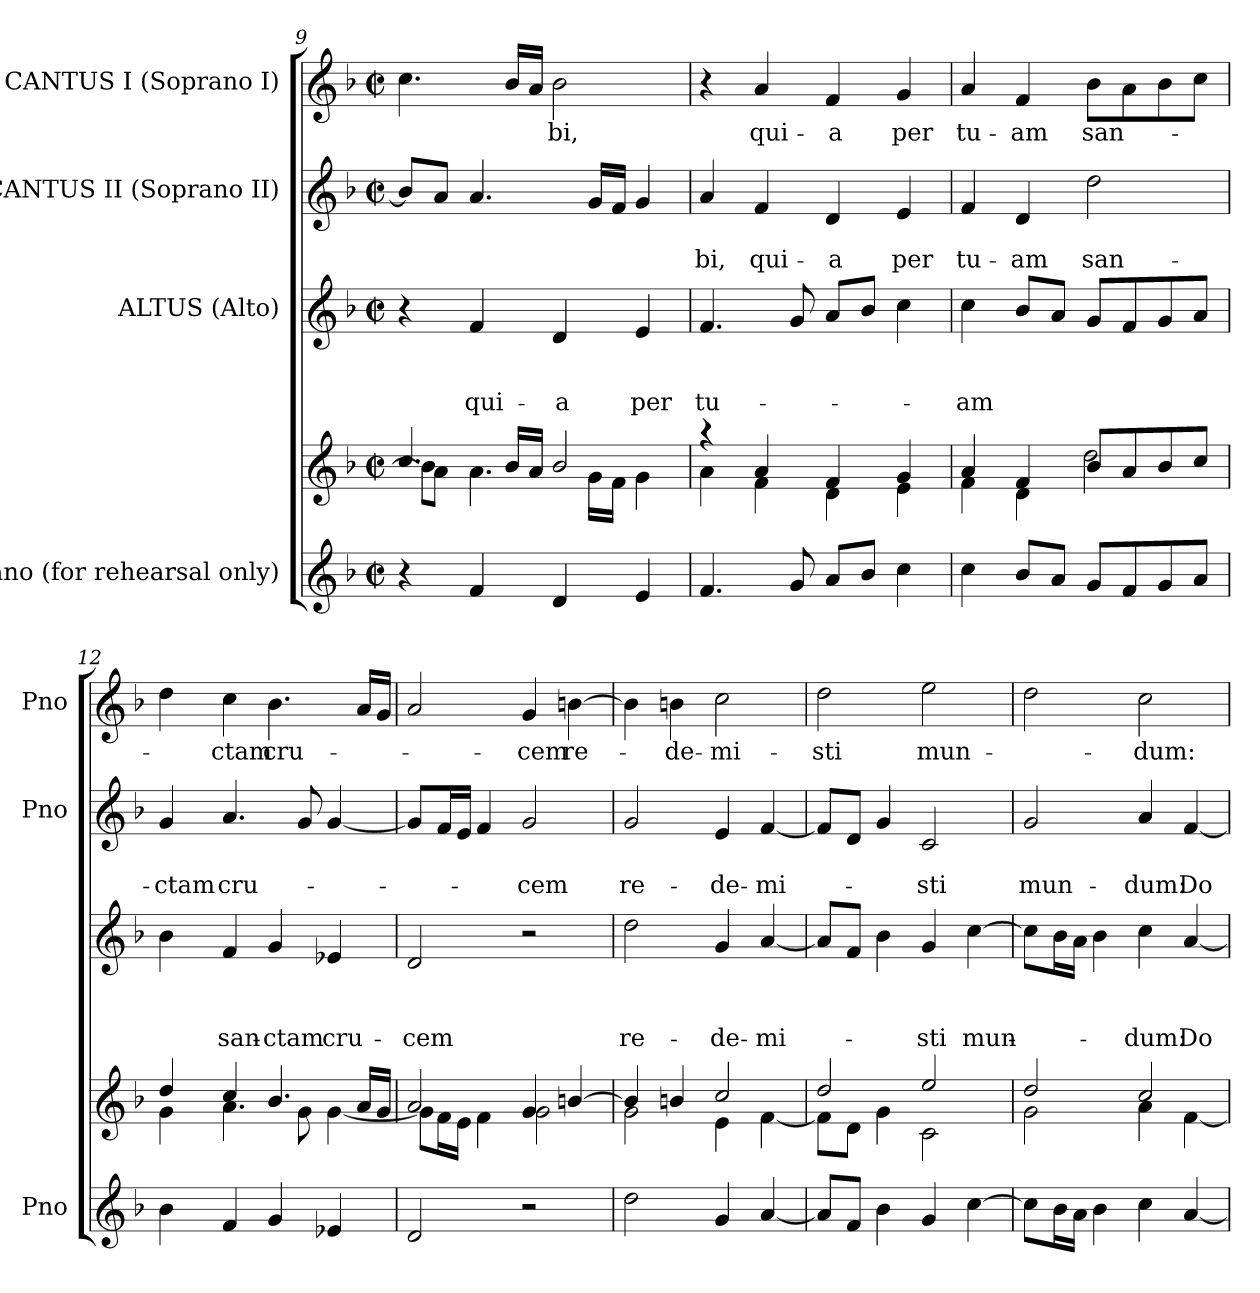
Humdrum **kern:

**kern	**kern	**kern	**text	**text	**text	**kern	**text	**text	**kern	**text
*part4	*part4	*part3	*part3	*part3	*part3	*part2	*part2	*part2	*part1	*part1
*staff5	*staff4	*staff3	*staff3	*staff3	*staff3	*staff2	*staff2	*staff2	*staff1	*staff1
*I"Piano (for rehearsal only)	*	*I"ALTUS (Alto)	*	*	*	*I"CANTUS II (Soprano II)	*	*	*I"CANTUS I (Soprano I)	*
*I'Pno	*	*	*	*	*	*I'Pno	*	*	*I'Pno	*
*clefG2	*clefG2	*clefG2	*	*	*	*clefG2	*	*	*clefG2	*
*k[b-]	*k[b-]	*k[b-]	*	*	*	*k[b-]	*	*	*k[b-]	*
*F:	*F:	*F:	*	*	*	*F:	*	*	*F:	*
*M2/2	*M2/2	*M2/2	*	*	*	*M2/2	*	*	*M2/2	*
*met(c|)	*met(c|)	*met(c|)	*	*	*	*met(c|)	*	*	*met(c|)	*
=9	=9	=9	=9	=9	=9	=9	=9	=9	=9	=9
*	*^	*	*	*	*	*	*	*	*	*
4r	4.cc/	8b-\L]	4r	.	.	.	8b-/L]	.	.	4.cc\	.
.	.	8a\J	.	.	.	.	8a/J	.	.	.	.
4f/	.	4.a\	4f/	.	.	qui-	4.a/	.	.	.	.
.	16b-/LL	.	.	.	.	.	.	.	.	16b-/LL	.
.	16a/JJ	.	.	.	.	.	.	.	.	16a/JJ	.
4d/	2b-/	.	4d/	.	.	-a	.	.	.	2b-\	-bi,
.	.	16g\LL	.	.	.	.	16g/LL	.	.	.	.
.	.	16f\JJ	.	.	.	.	16f/JJ	.	.	.	.
4e/	.	4g\	4e/	.	.	per	4g/	.	.	.	.
=10	=10	=10	=10	=10	=10	=10	=10	=10	=10	=10	=10
4.f/	4raa	4a\	4.f/	.	.	tu-	4a/	.	-bi,	4r	.
.	4a/	4f\	.	.	.	.	4f/	.	qui-	4a/	qui-
8g/	.	.	8g/	.	.	.	.	.	.	.	.
8a/L	4f/	4d\	8a/L	.	.	.	4d/	.	-a	4f/	-a
8b-/J	.	.	8b-/J	.	.	.	.	.	.	.	.
4cc\	4g/	4e\	4cc\	.	.	.	4e/	.	per	4g/	per
=11	=11	=11	=11	=11	=11	=11	=11	=11	=11	=11	=11
4cc\	4a/	4f\	4cc\	.	.	-am	4f/	.	tu-	4a/	tu-
8b-/L	4f/	4d\	8b-/L	.	.	.	4d/	.	-am	4f/	-am
8a/J	.	.	8a/J	.	.	.	.	.	.	.	.
8g/L	8b-/L	2dd\	8g/L	.	.	.	2dd\	.	san-	8b-\L	san-
8f/	8a/	.	8f/	.	.	.	.	.	.	8a\	.
8g/	8b-/	.	8g/	.	.	.	.	.	.	8b-\	.
8a/J	8cc/J	.	8a/J	.	.	.	.	.	.	8cc\J	.
!!LO:PB:g=z
=12	=12	=12	=12	=12	=12	=12	=12	=12	=12	=12	=12
4b-\	4dd/	4g\	4b-\	.	.	.	4g/	.	-­ctam	4dd\	-­
4f/	4cc/	4.a\	4f/	.	.	san-	4.a/	.	cru-	4cc\	ctam
4g/	4.b-/	.	4g/	.	.	-ctam	.	.	.	4.b-\	cru-
.	.	8g\	.	.	.	.	8g/	.	.	.	.
4e-X/	.	[<4g\	4e-X/	.	.	cru-	[4g/	.	.	.	.
.	16a/LL	.	.	.	.	.	.	.	.	16a/LL	.
.	16g/JJ	.	.	.	.	.	.	.	.	16g/JJ	.
=13	=13	=13	=13	=13	=13	=13	=13	=13	=13	=13	=13
2d/	2a/	8g\L]	2d/	.	.	-cem	8g/L]	.	.	2a/	.
.	.	16f\L	.	.	.	.	16f/L	.	.	.	.
.	.	16e\JJ	.	.	.	.	16e/JJ	.	.	.	.
.	.	4f\	.	.	.	.	4f/	.	.	.	.
2r	4g/	2g\	2r	.	.	.	2g/	.	-cem	4g/	-cem
.	[>4bn/	.	.	.	.	.	.	.	.	[4bn\	re-
=14	=14	=14	=14	=14	=14	=14	=14	=14	=14	=14	=14
2dd\	4b/]	2g\	2dd\	.	.	re-	2g/	.	re-	4b\]	.
.	4bn/	.	.	.	.	.	.	.	.	4bn\	-de-
4g/	2cc/	4e\	4g/	.	.	-de-	4e/	.	-de-	2cc\	-mi-
[4a/	.	[<4f\	[4a/	.	.	-mi-	[4f/	.	-mi-	.	.
=15	=15	=15	=15	=15	=15	=15	=15	=15	=15	=15	=15
8a/L]	2dd/	8f\L]	8a/L]	.	.	.	8f/L]	.	.	2dd\	-sti
8f/J	.	8d\J	8f/J	.	.	.	8d/J	.	.	.	.
4b-\	.	4g\	4b-\	.	.	.	4g/	.	.	.	.
4g/	2ee/	2c\	4g/	.	.	-sti	2c/	.	-sti	2ee\	mun-
[4cc\	.	.	[4cc\	.	.	mun-	.	.	.	.	.
!!LO:LB:g=z
=16	=16	=16	=16	=16	=16	=16	=16	=16	=16	=16	=16
8cc\L]	2dd/	2g\	8cc\L]	.	.	-­-	2g/	.	mun-	2dd\	-­-
16b-\L	.	.	16b-\L	.	.	.	.	.	.	.	.
16a\JJ	.	.	16a\JJ	.	.	.	.	.	.	.	.
4b-\	.	.	4b-\	.	.	.	.	.	.	.	.
4cc\	2cc/	4a\	4cc\	.	.	-dum:	4a/	.	-dum:	2cc\	-dum:
[4a/	.	[<4f\	[4a/	.	.	Do-	[4f/	.	Do-	.	.
*	*v	*v	*	*	*	*	*	*	*	*	*
=	=	=	=	=	=	=	=	=	=	=
*-	*-	*-	*-	*-	*-	*-	*-	*-	*-	*-
